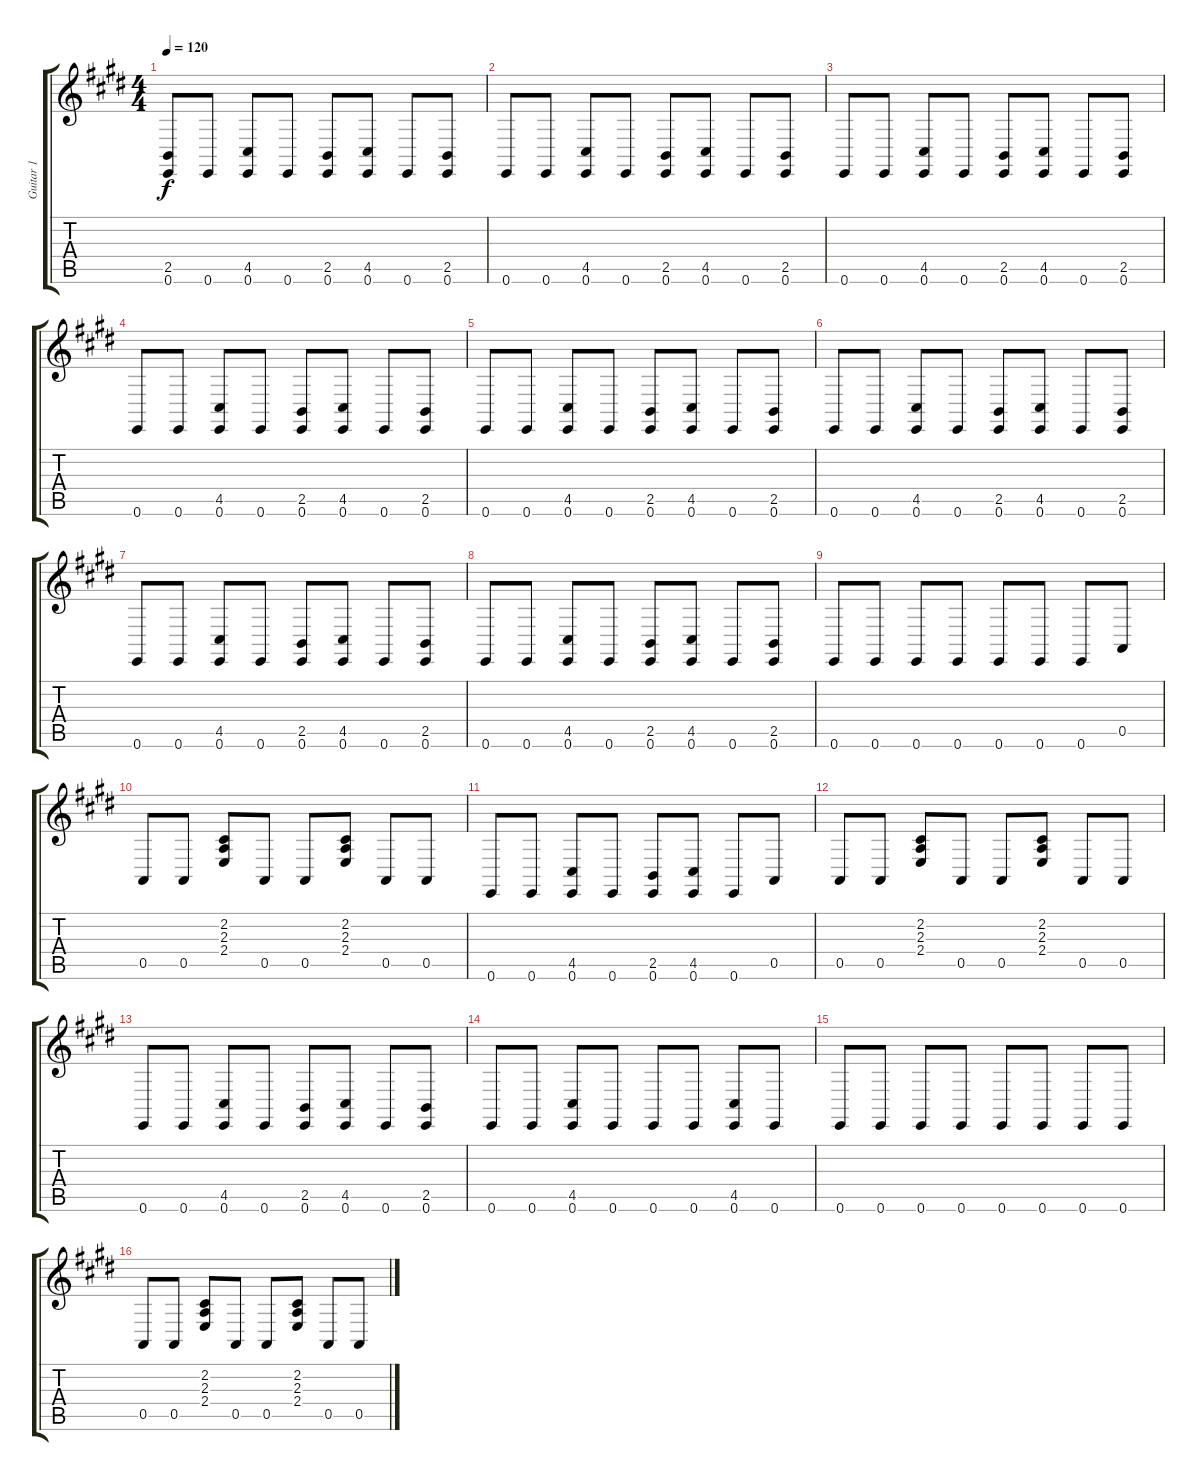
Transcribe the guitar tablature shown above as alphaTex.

\track ("Guitar 1" "Guitar 1") {instrument lead2sawtooth}
\staff {score tabs}
\tuning (E4 B3 G3 D3 A2 E2) {hide}
\ts (4 4)
\tempo 120
\clef g2
\ks e
(2.5 0.6).8{dy f instrument lead2sawtooth} 0.6.8 (4.5 0.6).8 0.6.8 (2.5 0.6).8 (4.5 0.6).8 0.6.8 (2.5 0.6).8 |
0.6.8 0.6.8 (4.5 0.6).8 0.6.8 (2.5 0.6).8 (4.5 0.6).8 0.6.8 (2.5 0.6).8 |
0.6.8 0.6.8 (4.5 0.6).8 0.6.8 (2.5 0.6).8 (4.5 0.6).8 0.6.8 (2.5 0.6).8 |
0.6.8 0.6.8 (4.5 0.6).8 0.6.8 (2.5 0.6).8 (4.5 0.6).8 0.6.8 (2.5 0.6).8 |
0.6.8 0.6.8 (4.5 0.6).8 0.6.8 (2.5 0.6).8 (4.5 0.6).8 0.6.8 (2.5 0.6).8 |
0.6.8 0.6.8 (4.5 0.6).8 0.6.8 (2.5 0.6).8 (4.5 0.6).8 0.6.8 (2.5 0.6).8 |
0.6.8 0.6.8 (4.5 0.6).8 0.6.8 (2.5 0.6).8 (4.5 0.6).8 0.6.8 (2.5 0.6).8 |
0.6.8 0.6.8 (4.5 0.6).8 0.6.8 (2.5 0.6).8 (4.5 0.6).8 0.6.8 (2.5 0.6).8 |
0.6.8 0.6.8 0.6.8 0.6.8 0.6.8 0.6.8 0.6.8 0.5.8 |
0.5.8 0.5.8 (2.2 2.3 2.4).8 0.5.8 0.5.8 (2.2 2.3 2.4).8 0.5.8 0.5.8 |
0.6.8 0.6.8 (4.5 0.6).8 0.6.8 (2.5 0.6).8 (4.5 0.6).8 0.6.8 0.5.8 |
0.5.8 0.5.8 (2.2 2.3 2.4).8 0.5.8 0.5.8 (2.2 2.3 2.4).8 0.5.8 0.5.8 |
0.6.8 0.6.8 (4.5 0.6).8 0.6.8 (2.5 0.6).8 (4.5 0.6).8 0.6.8 (2.5 0.6).8 |
0.6.8 0.6.8 (4.5 0.6).8 0.6.8 0.6.8 0.6.8 (4.5 0.6).8 0.6.8 |
0.6.8 0.6.8 0.6.8 0.6.8 0.6.8 0.6.8 0.6.8 0.6.8 |
0.5.8 0.5.8 (2.2 2.3 2.4).8 0.5.8 0.5.8 (2.2 2.3 2.4).8 0.5.8 0.5.8
